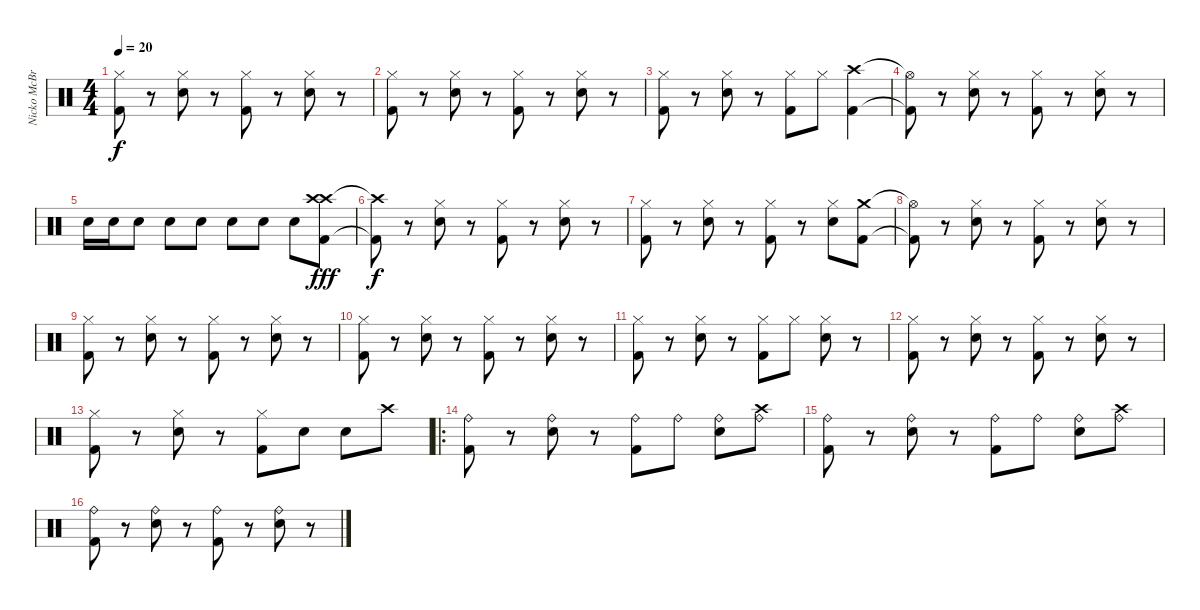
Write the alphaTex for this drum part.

\track ("Nicko McBrain" "Nicko McBr") {instrument percussion}
\staff {score}
\articulation defaults
\ts (4 4)
\tempo 20
\clef neutral
\ks c
("Hi-Hat (closed)" "Kick (hit) 2").8{dy f} r.8 ("Hi-Hat (closed)" "Snare (hit) 2").8 r.8 ("Hi-Hat (closed)" "Kick (hit) 2").8 r.8 ("Hi-Hat (closed)" "Snare (hit) 2").8 r.8 |
("Hi-Hat (closed)" "Kick (hit) 2").8 r.8 ("Hi-Hat (closed)" "Snare (hit) 2").8 r.8 ("Hi-Hat (closed)" "Kick (hit) 2").8 r.8 ("Hi-Hat (closed)" "Snare (hit) 2").8 r.8 |
("Hi-Hat (closed)" "Kick (hit) 2").8 r.8 ("Hi-Hat (closed)" "Snare (hit) 2").8 r.8 ("Hi-Hat (closed)" "Kick (hit) 2").8 "Hi-Hat (closed)".8 ("Crash high (hit)" "Kick (hit) 2").4 |
("Hi-Hat (open)"{t} "Kick (hit) 2"{t}).8 r.8 ("Hi-Hat (closed)" "Snare (hit) 2").8 r.8 ("Hi-Hat (closed)" "Kick (hit) 2").8 r.8 ("Hi-Hat (closed)" "Snare (hit) 2").8 r.8 |
"Snare (hit) 2".16 "Snare (hit) 2".16 "Snare (hit) 2".8 "Snare (hit) 2".8 "Snare (hit) 2".8 "Snare (hit) 2".8 "Snare (hit) 2".8 "Snare (hit) 2".8 ("Crash high (hit)" "Kick (hit) 2" "Crash high (hit)").8{dy fff} |
("Crash high (hit)"{t} "Kick (hit) 2"{t}).8{dy f} r.8 ("Hi-Hat (closed)" "Snare (hit) 2").8 r.8 ("Hi-Hat (closed)" "Kick (hit) 2").8 r.8 ("Hi-Hat (closed)" "Snare (hit) 2").8 r.8 |
("Hi-Hat (closed)" "Kick (hit) 2").8 r.8 ("Hi-Hat (closed)" "Snare (hit) 2").8 r.8 ("Hi-Hat (closed)" "Kick (hit) 2").8 r.8 ("Hi-Hat (closed)" "Snare (hit) 2").8 ("Crash medium (hit)" "Kick (hit) 2").8 |
("Hi-Hat (open)"{t} "Kick (hit) 2"{t}).8 r.8 ("Hi-Hat (closed)" "Snare (hit) 2").8 r.8 ("Hi-Hat (closed)" "Kick (hit) 2").8 r.8 ("Hi-Hat (closed)" "Snare (hit) 2").8 r.8 |
("Hi-Hat (closed)" "Kick (hit) 2").8 r.8 ("Hi-Hat (closed)" "Snare (hit) 2").8 r.8 ("Hi-Hat (closed)" "Kick (hit) 2").8 r.8 ("Hi-Hat (closed)" "Snare (hit) 2").8 r.8 |
("Hi-Hat (closed)" "Kick (hit) 2").8 r.8 ("Hi-Hat (closed)" "Snare (hit) 2").8 r.8 ("Hi-Hat (closed)" "Kick (hit) 2").8 r.8 ("Hi-Hat (closed)" "Snare (hit) 2").8 r.8 |
("Hi-Hat (closed)" "Kick (hit) 2").8 r.8 ("Hi-Hat (closed)" "Snare (hit) 2").8 r.8 ("Hi-Hat (closed)" "Kick (hit) 2").8 "Hi-Hat (closed)".8 ("Hi-Hat (closed)" "Snare (hit) 2").8 r.8 |
("Hi-Hat (closed)" "Kick (hit) 2").8 r.8 ("Hi-Hat (closed)" "Snare (hit) 2").8 r.8 ("Hi-Hat (closed)" "Kick (hit) 2").8 r.8 ("Hi-Hat (closed)" "Snare (hit) 2").8 r.8 |
("Hi-Hat (closed)" "Kick (hit) 2").8 r.8 ("Hi-Hat (closed)" "Snare (hit) 2").8 r.8 ("Hi-Hat (closed)" "Kick (hit) 2").8 "Snare (hit) 2".8 "Snare (hit) 2".8 "Crash high (hit)".8 |
\ro
("Ride (bell)" "Kick (hit) 2").8 r.8 ("Ride (bell)" "Snare (hit) 2").8 r.8 ("Ride (bell)" "Kick (hit) 2").8 "Ride (bell)".8 ("Ride (bell)" "Snare (hit) 2").8 ("Ride (bell)" "Crash high (hit)").8 |
("Ride (bell)" "Kick (hit) 2").8 r.8 ("Ride (bell)" "Snare (hit) 2").8 r.8 ("Ride (bell)" "Kick (hit) 2").8 "Ride (bell)".8 ("Ride (bell)" "Snare (hit) 2").8 ("Ride (bell)" "Crash high (hit)").8 |
("Ride (bell)" "Kick (hit) 2").8 r.8 ("Ride (bell)" "Snare (hit) 2").8 r.8 ("Ride (bell)" "Kick (hit) 2").8 r.8 ("Ride (bell)" "Snare (hit) 2").8 r.8
